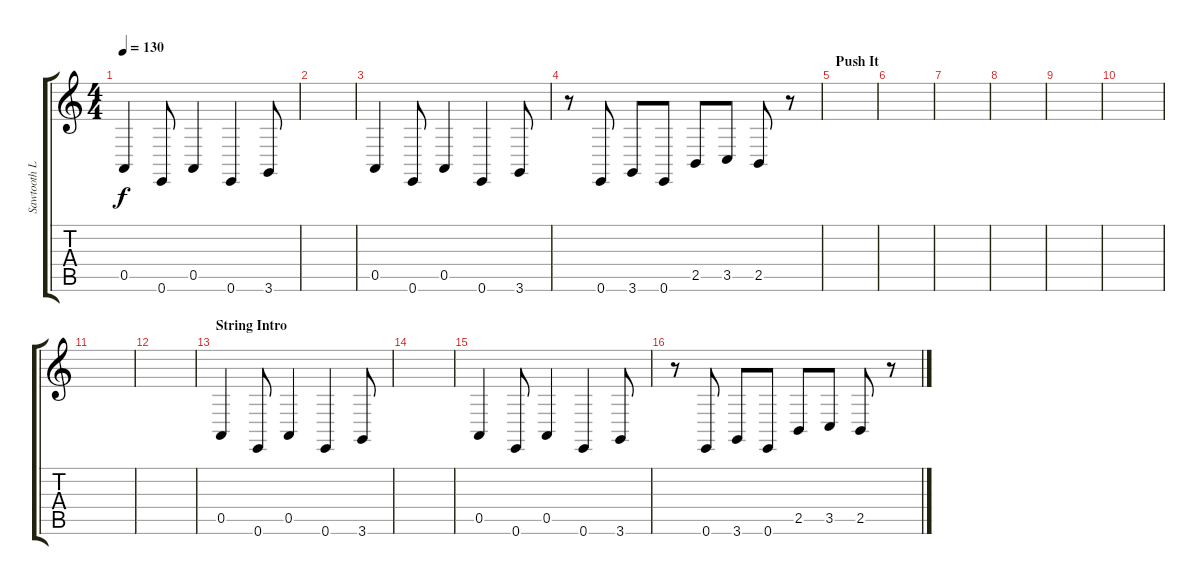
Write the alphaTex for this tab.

\track ("Sawtooth Lead" "Sawtooth L") {instrument lead2sawtooth}
\staff {score tabs}
\tuning (E4 B3 G3 D3 A2 E2) {hide}
\ts (4 4)
\tempo 130
\clef g2
\ks c
0.5.4{dy f} 0.6.8 0.5.4 0.6.4 3.6.8 |
|
0.5.4 0.6.8 0.5.4 0.6.4 3.6.8 |
r.8 0.6.8 3.6.8 0.6.8 2.5.8 3.5.8 2.5.8 r.8 |
\section ("" "Push It")
|
|
|
|
|
|
|
|
\section ("" "String Intro")
0.5.4 0.6.8 0.5.4 0.6.4 3.6.8 |
|
0.5.4 0.6.8 0.5.4 0.6.4 3.6.8 |
r.8 0.6.8 3.6.8 0.6.8 2.5.8 3.5.8 2.5.8 r.8
